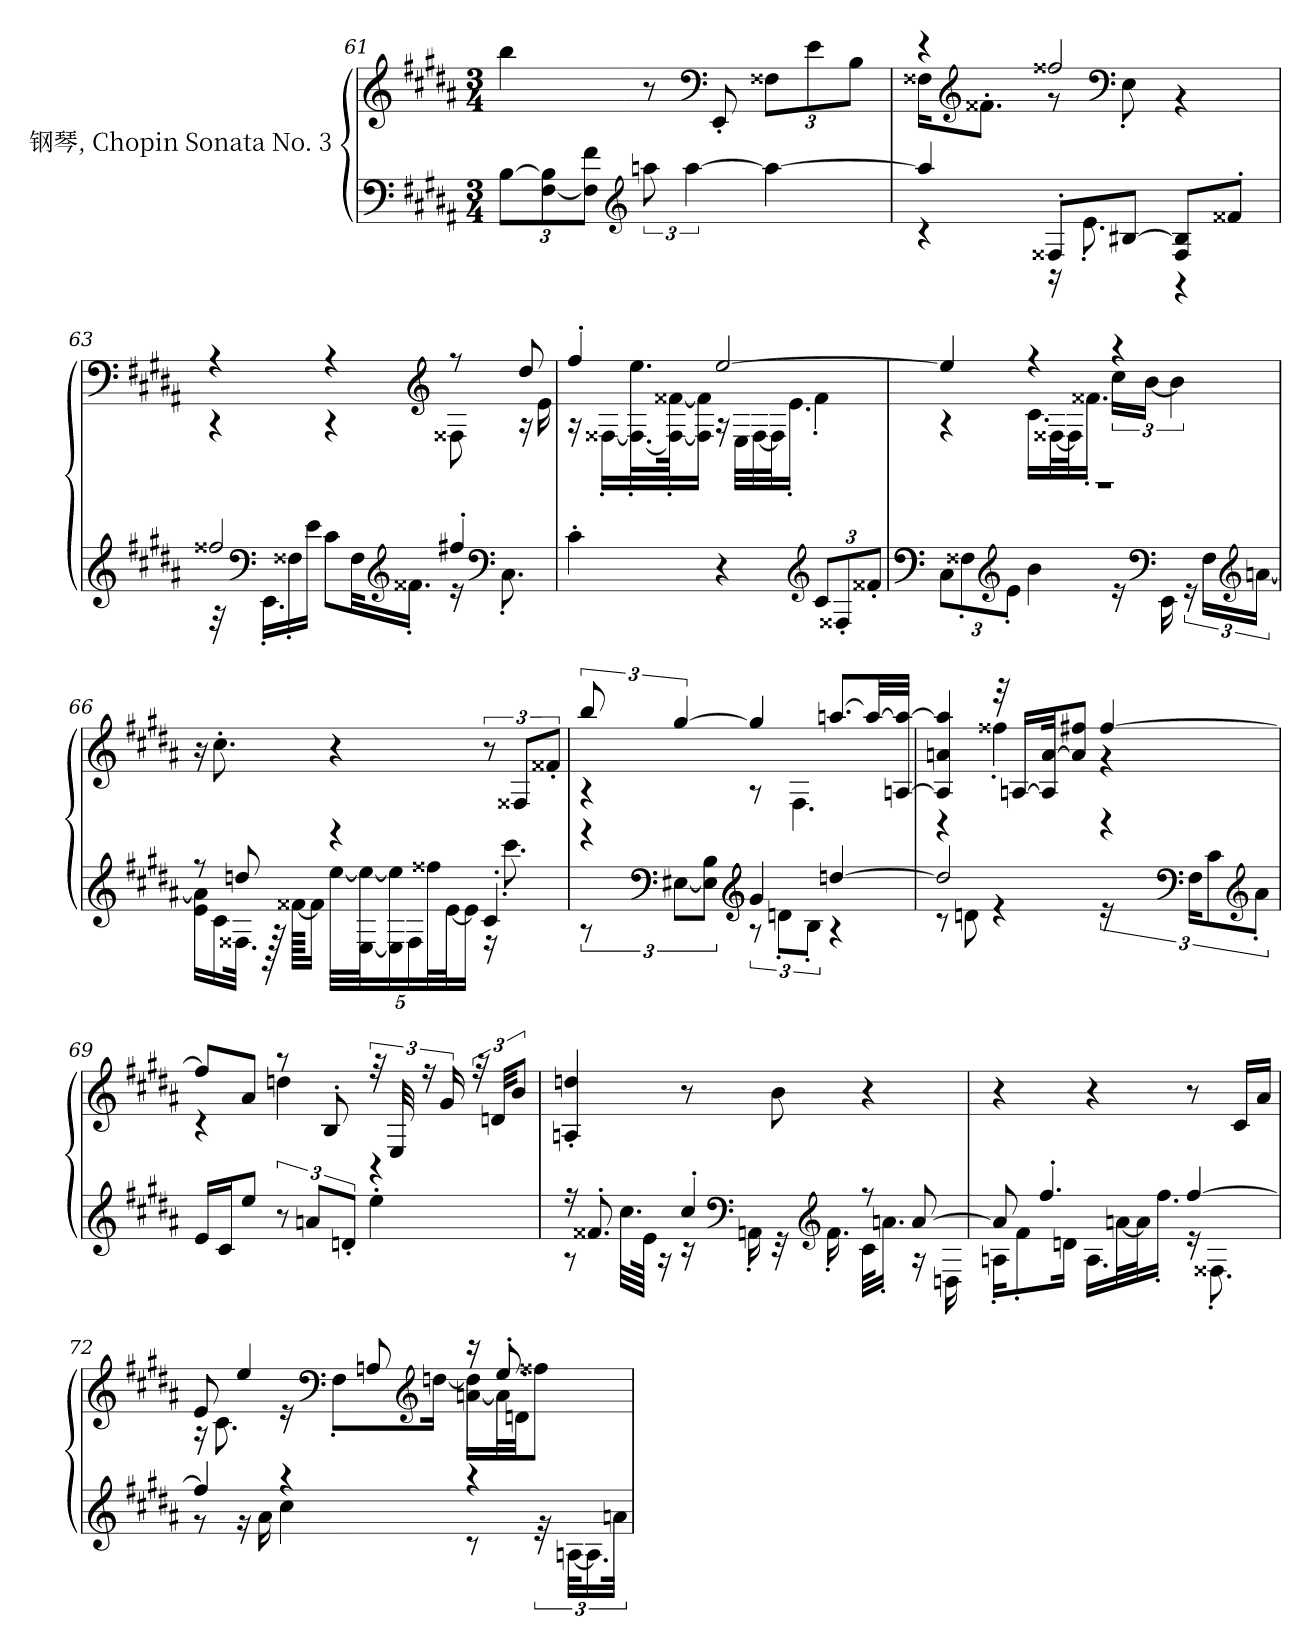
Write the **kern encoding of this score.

**kern	**kern
*part1	*part1
*staff2	*staff1
*I"钢琴, Chopin Sonata No. 3	*
*clefF4	*clefG2
*k[f#c#g#d#a#]	*k[f#c#g#d#a#]
*M3/4	*M3/4
*Xbrackettup	*
=61	=61
[12B\L	4bb\
[12F#\ 12B\]	.
12F#\] 12f#\J	.
*clefG2	*
*brackettup	*
12aan\	8r
[6aa\	.
*	*clefF4
.	8EE'/
*	*Xbrackettup
4aa\_	12F##X\L
.	12e\
.	12B\J
!!LO:PB:g=z
=62	=62
*^	*^
4aa/]	4r	4r	16F##X\KL
*	*	*clefG2	*
.	.	.	8.f##X'\J
8F##X'/L	16r	2ff##X/	8r
.	8.e'\	.	.
*	*	*clefF4	*
[8B#X/J	.	.	8E'\
8F##/ 8B#/]L	4r	.	4r
8f##X'/J	.	.	.
=63	=63	=63	=63
2ff##X/	32r	4r	4r
*clefF4	*	*	*
.	16.EE'\LL	.	.
.	16F##X'\	.	.
.	16e\JJ	.	.
.	8c#\L	4r	4r
.	32F##\KL	.	.
*clefG2	*	*	*
.	16.f##X'\JJ	.	.
*	*	*clefG2	*
4ff#X'/	16r	8r	8F##X\
*clefF4	*	*	*
.	8.C#'\	.	.
.	.	8dd#/	16r
.	.	.	16e\
*v	*v	*	*
!!LO:LB:g=z	!!
=64	=64	=64
4c#'\	4ff#'/	16r
.	.	[16F##X'\LL
.	.	32.F##\_' 32.ee\'L
.	.	64F##\_' [64f##X\'JK
.	.	16F##\] 16f##\]JJ
4r	[2ee/	16r
.	.	32E\LLL
.	.	[32F##\
.	.	32F##\J]
.	.	16.e'\JJ
*clefG2	*	*
*Xbrackettup	*	*
12c#/L	.	4f##'\
12F##X'/	.	.
12f##X'/J	.	.
!!LO:LB:g=z	!!
=65	=65	=65
*clefF4	*	*
*^	*	*
2.r	12C#\L	4ee/]	4r
.	12F##X'\	.	.
*clefG2	*	*	*
.	12e'\J	.	.
.	4b\	4r	16.c#\LL
.	.	.	[32F##X\L
.	.	.	32F##\J]
.	.	.	16.f##X'\JJ
*	*	*	*brackettup
.	16r	4r	24cc#\LL
.	.	.	[24b\JJ
*clefF4	*	*	*
.	16EE\	.	.
.	.	.	6b\]
*	*brackettup	*	*
.	24r	.	.
.	24F##\LL	.	.
*clefG2	*	*	*
.	[24an\JJ	.	.
*	*	*v	*v
!!LO:LB:g=z
=66	=66	=66
8r	16e\ 16a\]LL	16r
.	16c#\	8.cc#'\
8ddn/	32.F##X\JJk	.
.	128r	.
.	[128f##X\KKKLL	.
.	16f##\JJ]	.
*	*Xbrackettup	*
4r	[40ee\LLL	4r
.	[40E\ 40ee\_J	.
.	20E\] 20ee\]	.
.	20F##\	.
.	40ff##X\L	.
.	[40e\J	.
.	20e\JJ]	.
4c#'/	16r	12r
.	8.ccc#'\	.
.	.	12F##X/L
.	.	12f##X'/J
=67	=67	=67
*	*brackettup	*
*	*	*^
4r	12r	12bb/	4r
*clefF4	*	*	*
.	[12E#X\L	[6gg#/	.
.	12E#\] 12B\J	.	.
*clefG2	*	*	*
4g#/	12r	4gg#/]	8r
.	12dn'\L	.	.
.	.	.	4.F#\
.	12B'\J	.	.
[4ddn/	4r	[8.aan/L	.
.	.	32aa/LL_	.
.	.	[32An/ 32aa/_JJJ	.
!!LO:LB:g=z	!!
=68	=68	=68	=68
2dd/]	8r	4A/] 4an/ 4aa/]	4r
.	8dn\	.	.
.	4r	32r	4ff##X'\
.	.	[16An/LL	.
.	.	32A/] [32a/JK	.
.	.	8a/] 8ff#X/J	.
4r	24r	[4ff#/	4r
*clefF4	*	*	*
.	24F#\KL	.	.
.	12c#\	.	.
*clefG2	*	*	*
.	12a#'\J	.	.
*v	*v	*	*
=69	=69	=69
16e/LL	8ff#/L]	4r
16c#/J	.	.
8ee/J	8a#/J	.
12r	8r	4ddn\
12an/L	.	.
.	8B'/	.
12dn'/J	.	.
4ee'\	48r	4r
.	48E/	.
.	24r	.
.	24g#/	.
.	48r	.
.	48dn/KKL	.
.	12b/J	.
*	*v	*v
!!LO:LB:g=z
=70	=70
*^	*
16r	8r	4An/' 4ddn/'
8.f##X'/	.	.
.	32.cc#\LLL	.
.	64e\JJJk	.
.	16r	.
4cc#'/	16r	8r
*clefF4	*	*
.	16AAn'\	.
.	32r	8b\
*clefG2	*	*
.	16.f##'\	.
8r	32c#\KLL	4r
.	16.an'\JJ	.
[8a/	16r	.
.	16Dn\	.
=71	=71	=71
8a/]	16An'\KL	4r
.	8f#'\	.
4.ff#'/	.	.
.	16dn\Jk	.
.	16.A\LL	4r
.	[32an\L	.
.	32a\J]	.
.	16.ff#'\JJ	.
[4ff#/	16r	8r
.	8.F##X'\	.
.	.	16c#/LL
.	.	16a#/JJ
!!LO:PB:g=z
=72	=72	=72
*	*	*^
4ff#/]	8r	8e/	16r
.	.	.	8.c#\
.	16r	4ee/	.
.	16a#\	.	.
4r	4cc#\	.	16r
*	*	*clefF4	*
.	.	.	8F#'\L
.	.	8An/	.
*	*	*clefG2	*
.	.	.	[16ddn\Jk
4r	8r	16r	[16an\ 16dd\]LL
.	.	8.ee'/	32a\L]
.	.	.	32dn\JJ
.	48r	.	8ff##X\J
.	[48An\KLL	.	.
.	24.A\]	.	.
.	48an\JJk	.	.
*v	*v	*	*
*	*v	*v
=	=
*-	*-
